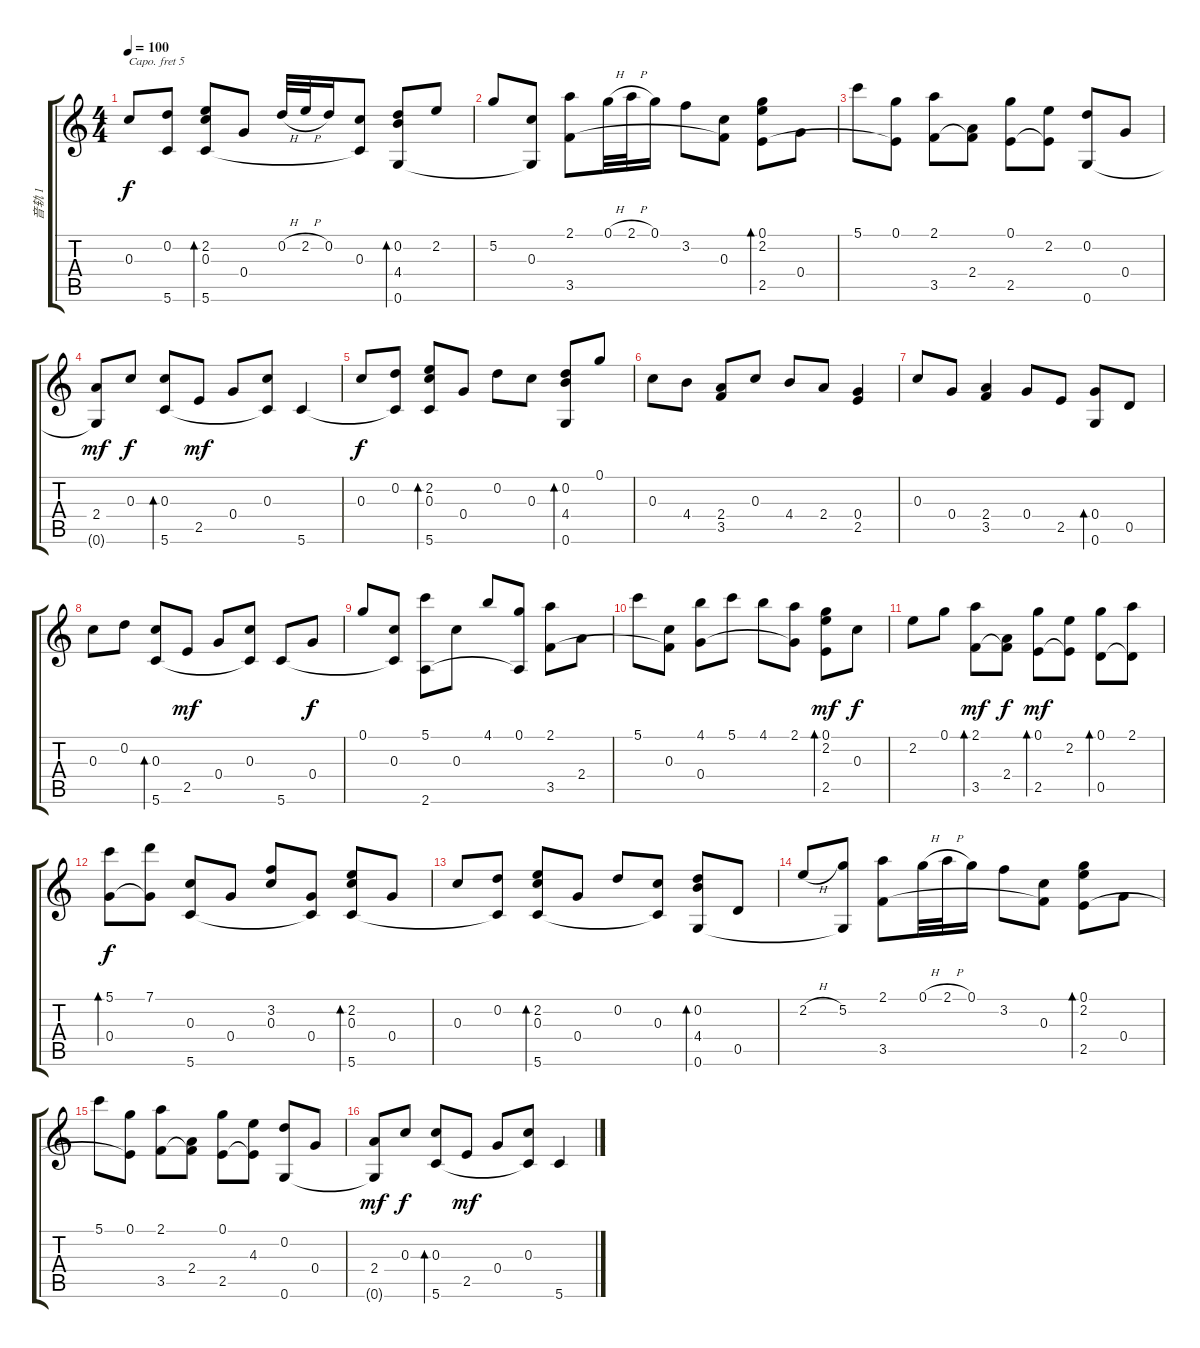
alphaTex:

\track ("音轨 1" "音轨 1") {instrument acousticguitarsteel}
\staff {score tabs}
\capo 5
\tuning (D4 A3 G3 D3 A2 D2) {hide}
\ts (4 4)
\tempo 100
\clef g2
\ks c
0.3.8{dy f} (0.2 5.6{t}).8 (2.2 0.3 5.6).8{bd 240} 0.4.8 0.2{h}.32 2.2{h}.32 0.2.16 (0.3 5.6{t}).8 (0.2 4.4 0.6).8{bd 240} 2.2.8 |
5.2.8 (0.3 0.6{t}).8 (2.1 3.5).8 0.1{h}.32 2.1{h}.32 0.1.16 3.2.8 (0.3 3.5{t}).8 (0.1 2.2 2.5).8{bd 240} 0.4.8 |
5.1.8 (0.1 2.5{t}).8 (2.1 3.5).8 (2.4 3.5{t}).8 (0.1 2.5).8 (2.2 2.5{t}).8 (0.2 0.6).8 0.4.8 |
(2.4 0.6{t}).8{dy mf} 0.3.8{dy f} (0.3 5.6).8{bd 240} 2.5.8{dy mf} 0.4.8 (0.3 5.6{t}).8 5.6.4 |
0.3.8{dy f} (0.2 5.6{t}).8 (2.2 0.3 5.6).8{bd 240} 0.4.8 0.2.8 0.3.8 (0.2 4.4 0.6).8{bd 240} 0.1.8 |
0.3.8 4.4.8 (2.4 3.5).8 0.3.8 4.4.8 2.4.8 (0.4 2.5).4 |
0.3.8 0.4.8 (2.4 3.5).4 0.4.8 2.5.8 (0.4 0.6).8{bd 240} 0.5.8 |
0.3.8 0.2.8 (0.3 5.6).8{bd 240} 2.5.8{dy mf} 0.4.8 (0.3 5.6{t}).8 5.6.8 0.4.8{dy f} |
0.1.8 (0.3 5.6{t}).8 (5.1 2.6).8 0.3.8 4.1.8 (0.1 2.6{t}).8 (2.1 3.5).8 2.4.8 |
5.1.8 (0.3 3.5{t}).8 (4.1 0.4).8 5.1.8 4.1.8 (2.1 0.4{t}).8 (0.1 2.2 2.5).8{bd 240 dy mf} 0.3.8{dy f} |
2.2.8 0.1.8 (2.1 3.5).8{bd 240 dy mf} (2.4 3.5{t}).8{dy f} (0.1 2.5).8{bd 60 dy mf} (2.2 2.5{t}).8 (0.1 0.5).8{bd 60} (2.1 0.5{t}).8 |
(5.1 0.4).8{bd 60 dy f} (7.1 0.4{t}).8 (0.3 5.6).8 0.4.8 (3.2 0.3).8 (0.4 5.6{t}).8 (2.2 0.3 5.6).8{bd 240} 0.4.8 |
0.3.8 (0.2 5.6{t}).8 (2.2 0.3 5.6).8{bd 240} 0.4.8 0.2.8 (0.3 5.6{t}).8 (0.2 4.4 0.6).8{bd 240} 0.5.8 |
2.2{h}.8 (5.2 0.6{t}).8 (2.1 3.5).8 0.1{h}.32 2.1{h}.32 0.1.16 3.2.8 (0.3 3.5{t}).8 (0.1 2.2 2.5).8{bd 240} 0.4.8 |
5.1.8 (0.1 2.5{t}).8 (2.1 3.5).8 (2.4 3.5{t}).8 (0.1 2.5).8 (4.3 2.5{t}).8 (0.2 0.6).8 0.4.8 |
(2.4 0.6{t}).8{dy mf} 0.3.8{dy f} (0.3 5.6).8{bd 240} 2.5.8{dy mf} 0.4.8 (0.3 5.6{t}).8 5.6.4
